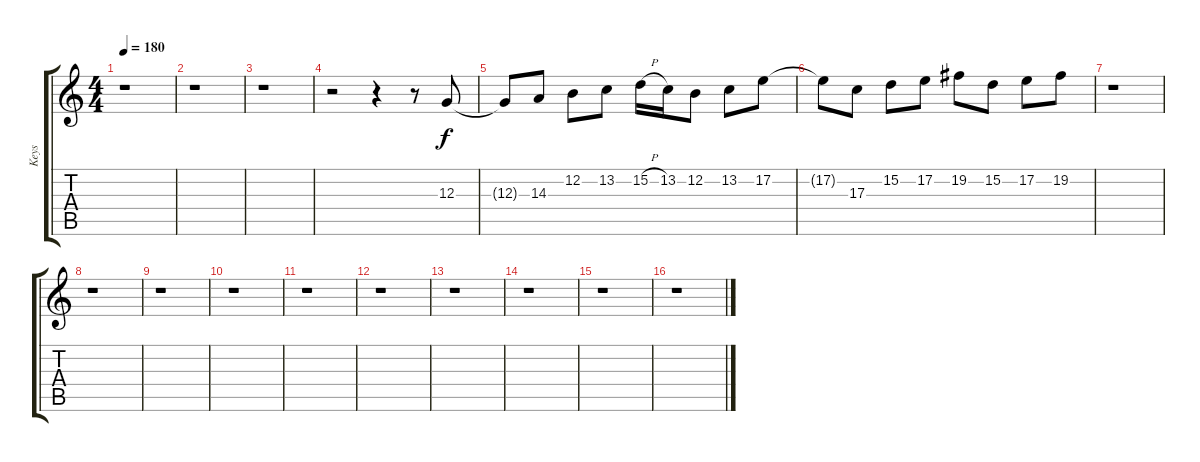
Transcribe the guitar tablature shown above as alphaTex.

\track ("Keys" "Keys") {instrument lead2sawtooth}
\staff {score tabs}
\tuning (E4 B3 G3 D3 A2 E2) {hide}
\ts (4 4)
\tempo 180
\clef g2
\ks c
r.1{dy f} |
r.1 |
r.1 |
r.2 r.4 r.8 12.3.8 |
12.3{t}.8 14.3.8 12.2.8 13.2.8 15.2{h}.16 13.2.16 12.2.8 13.2.8 17.2.8 |
17.2{t}.8 17.3.8 15.2.8 17.2.8 19.2.8 15.2.8 17.2.8 19.2.8 |
r.1 |
r.1 |
r.1 |
r.1 |
r.1 |
r.1 |
r.1 |
r.1 |
r.1 |
r.1
